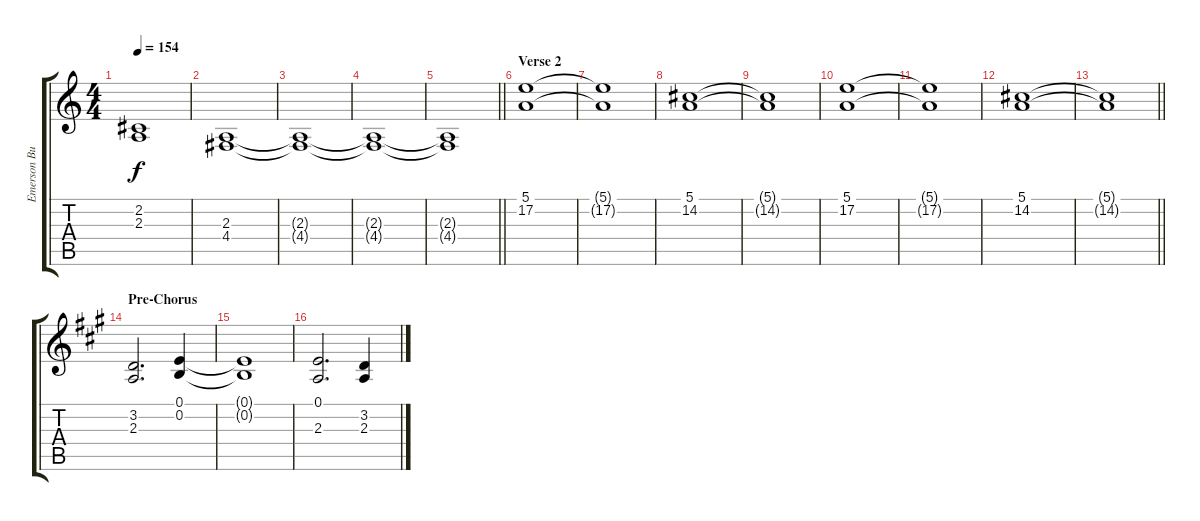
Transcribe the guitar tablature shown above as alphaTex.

\track ("Emerson Burton (Keyboard)" "Emerson Bu") {instrument pad2warm}
\staff {score tabs}
\tuning (E4 B3 G3 D3 A2 E2) {hide}
\ts (4 4)
\tempo 154
\clef g2
\ks c
(2.2{t} 2.3{t}).1{dy f} |
(2.3 4.4).1 |
(2.3{t} 4.4{t}).1 |
(2.3{t} 4.4{t}).1 |
\barLineRight lightlight
(2.3{t} 4.4{t}).1 |
\section ("" "Verse 2")
(5.1 17.2).1 |
(5.1{t} 17.2{t}).1 |
(5.1 14.2).1 |
(5.1{t} 14.2{t}).1 |
(5.1 17.2).1 |
(5.1{t} 17.2{t}).1 |
(5.1 14.2).1 |
\barLineRight lightlight
(5.1{t} 14.2{t}).1 |
\section ("" "Pre-Chorus")
\ks a
(3.2 2.3).2{d} (0.1 0.2).4 |
(0.1{t} 0.2{t}).1 |
(0.1 2.3).2{d} (3.2 2.3).4
